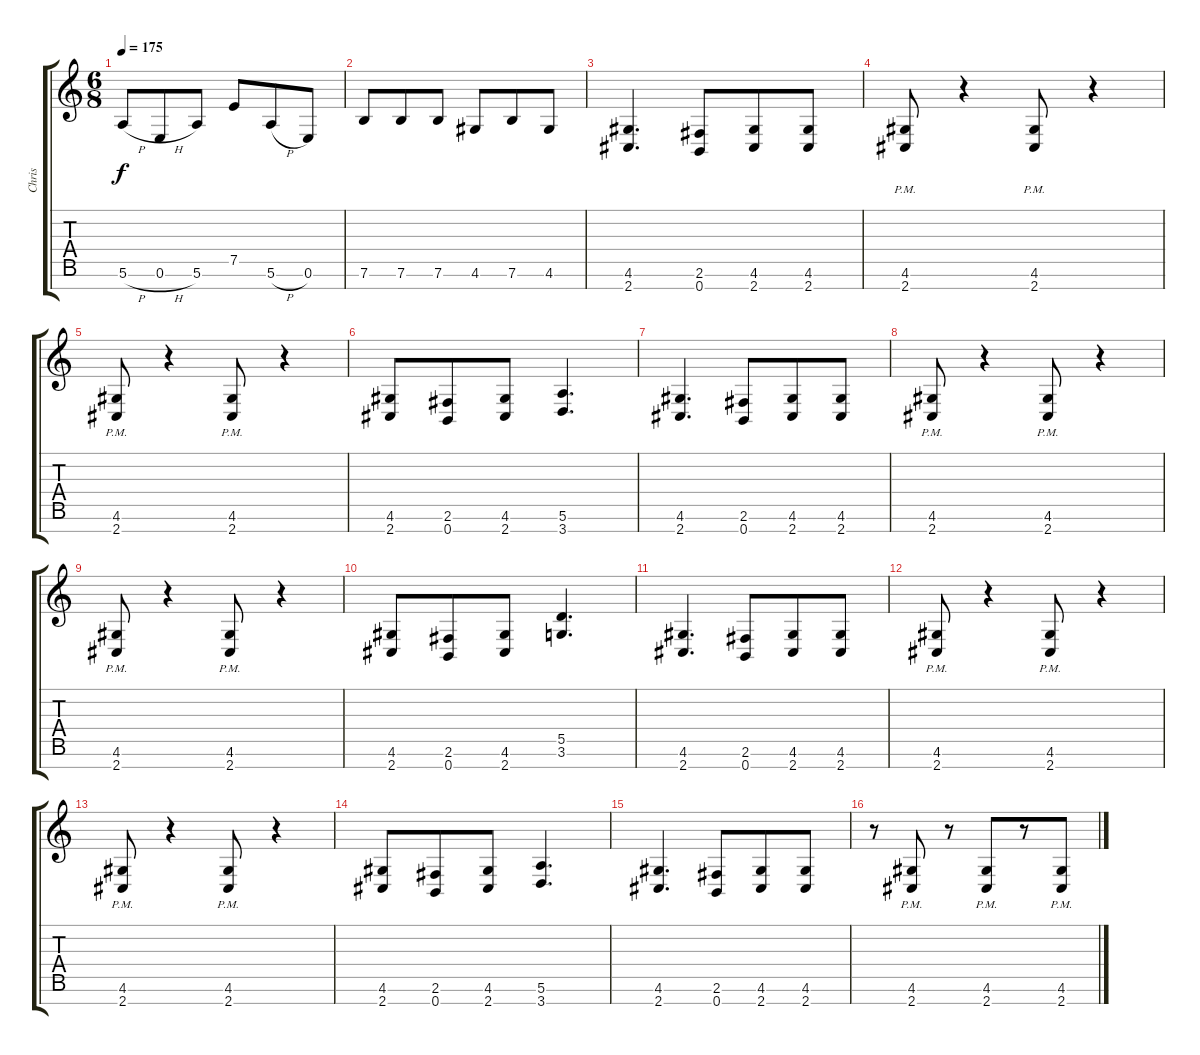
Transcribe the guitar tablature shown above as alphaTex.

\track ("Chris" "Chris") {instrument overdrivenguitar}
\staff {score tabs}
\tuning (E4 B3 G3 D3 A2 E2 B1) {hide}
\ts (6 8)
\tempo 175
\clef g2
\ks c
5.6{h}.8{dy f} 0.6{h}.8 5.6.8 7.5.8 5.6{h}.8 0.6.8 |
7.6.8 7.6.8 7.6.8 4.6.8 7.6.8 4.6.8 |
(4.6 2.7).4{d} (2.6 0.7).8 (4.6 2.7).8 (4.6 2.7).8 |
(4.6{pm} 2.7).8 r.4 (4.6{pm} 2.7).8 r.4 |
(4.6{pm} 2.7).8 r.4 (4.6{pm} 2.7).8 r.4 |
(4.6 2.7).8 (2.6 0.7).8 (4.6 2.7).8 (5.6 3.7).4{d} |
(4.6 2.7).4{d} (2.6 0.7).8 (4.6 2.7).8 (4.6 2.7).8 |
(4.6{pm} 2.7).8 r.4 (4.6{pm} 2.7).8 r.4 |
(4.6{pm} 2.7).8 r.4 (4.6{pm} 2.7).8 r.4 |
(4.6 2.7).8 (2.6 0.7).8 (4.6 2.7).8 (5.5 3.6).4{d} |
(4.6 2.7).4{d} (2.6 0.7).8 (4.6 2.7).8 (4.6 2.7).8 |
(4.6{pm} 2.7).8 r.4 (4.6{pm} 2.7).8 r.4 |
(4.6{pm} 2.7).8 r.4 (4.6{pm} 2.7).8 r.4 |
(4.6 2.7).8 (2.6 0.7).8 (4.6 2.7).8 (5.6 3.7).4{d} |
(4.6 2.7).4{d} (2.6 0.7).8 (4.6 2.7).8 (4.6 2.7).8 |
r.8 (4.6{pm} 2.7).8 r.8 (4.6{pm} 2.7).8 r.8 (4.6{pm} 2.7).8
